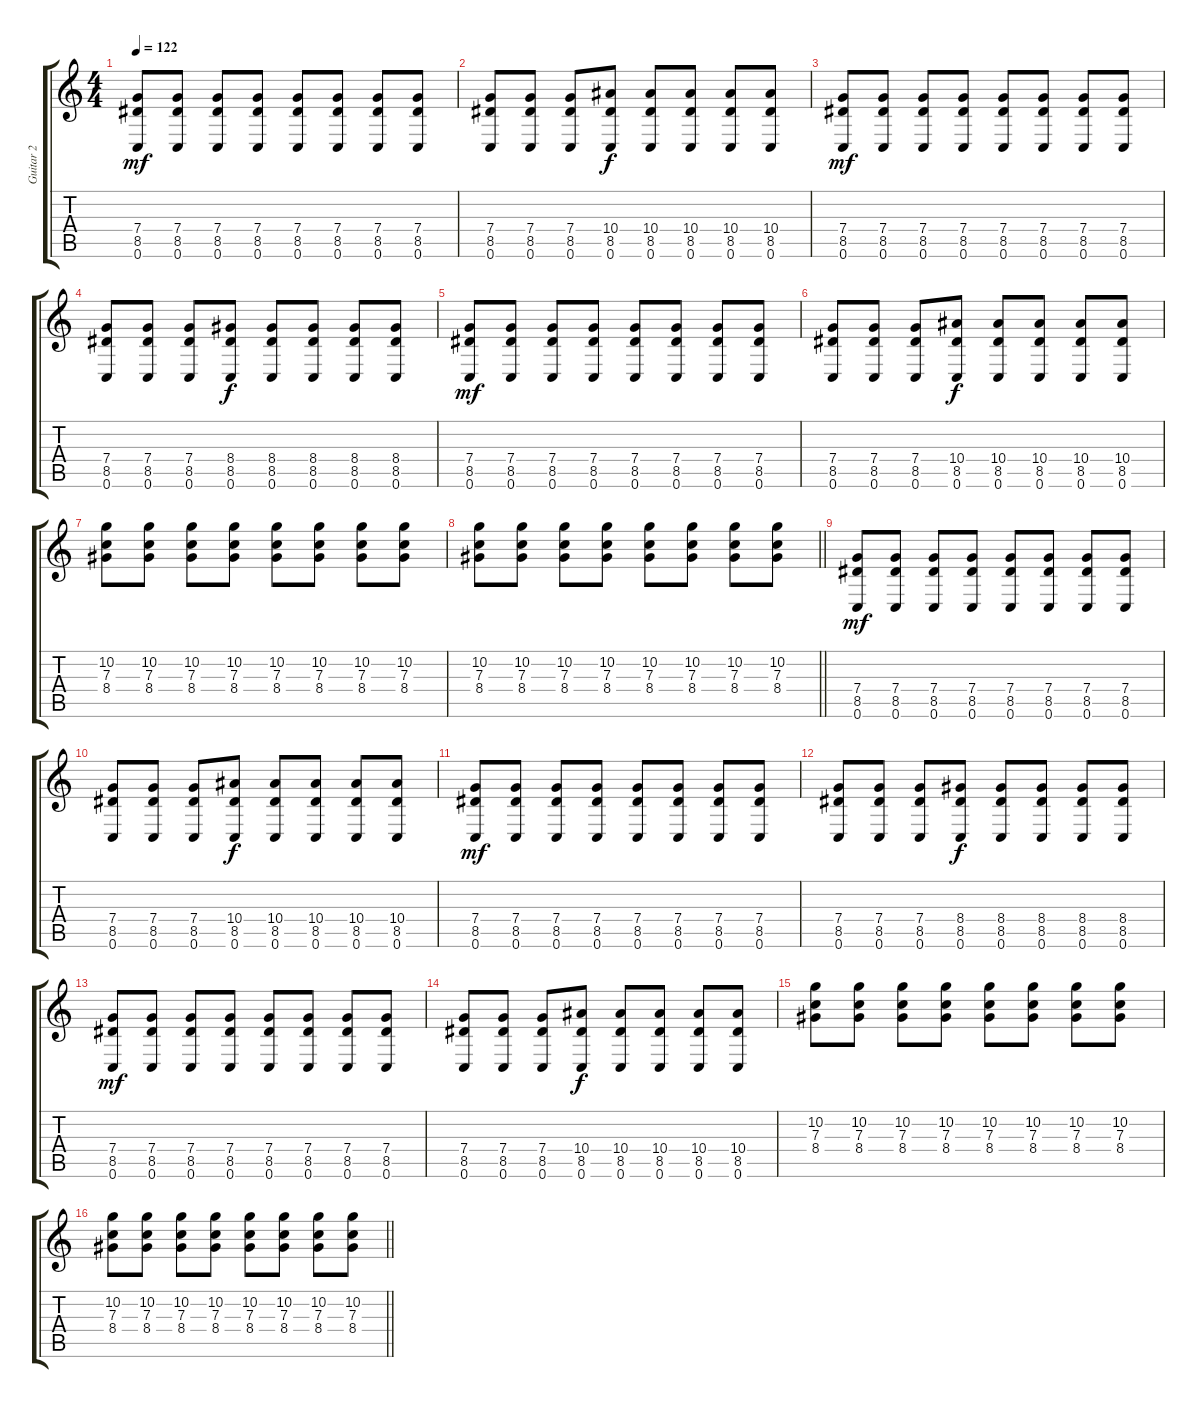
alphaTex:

\track ("Guitar 2" "Guitar 2") {instrument distortionguitar}
\staff {score tabs}
\tuning (D4 A3 F3 C3 G2 C2) {hide}
\ts (4 4)
\tempo 122
\clef g2
\ks c
(7.4 8.5 0.6).8{dy mf} (7.4 8.5 0.6).8 (7.4 8.5 0.6).8 (7.4 8.5 0.6).8 (7.4 8.5 0.6).8 (7.4 8.5 0.6).8 (7.4 8.5 0.6).8 (7.4 8.5 0.6).8 |
(7.4 8.5 0.6).8 (7.4 8.5 0.6).8 (7.4 8.5 0.6).8 (10.4 8.5 0.6).8{dy f} (10.4 8.5 0.6).8 (10.4 8.5 0.6).8 (10.4 8.5 0.6).8 (10.4 8.5 0.6).8 |
(7.4 8.5 0.6).8{dy mf} (7.4 8.5 0.6).8 (7.4 8.5 0.6).8 (7.4 8.5 0.6).8 (7.4 8.5 0.6).8 (7.4 8.5 0.6).8 (7.4 8.5 0.6).8 (7.4 8.5 0.6).8 |
(7.4 8.5 0.6).8 (7.4 8.5 0.6).8 (7.4 8.5 0.6).8 (8.4 8.5 0.6).8{dy f} (8.4 8.5 0.6).8 (8.4 8.5 0.6).8 (8.4 8.5 0.6).8 (8.4 8.5 0.6).8 |
(7.4 8.5 0.6).8{dy mf} (7.4 8.5 0.6).8 (7.4 8.5 0.6).8 (7.4 8.5 0.6).8 (7.4 8.5 0.6).8 (7.4 8.5 0.6).8 (7.4 8.5 0.6).8 (7.4 8.5 0.6).8 |
(7.4 8.5 0.6).8 (7.4 8.5 0.6).8 (7.4 8.5 0.6).8 (10.4 8.5 0.6).8{dy f} (10.4 8.5 0.6).8 (10.4 8.5 0.6).8 (10.4 8.5 0.6).8 (10.4 8.5 0.6).8 |
(10.2 7.3 8.4).8 (10.2 7.3 8.4).8 (10.2 7.3 8.4).8 (10.2 7.3 8.4).8 (10.2 7.3 8.4).8 (10.2 7.3 8.4).8 (10.2 7.3 8.4).8 (10.2 7.3 8.4).8 |
\barLineRight lightlight
(10.2 7.3 8.4).8 (10.2 7.3 8.4).8 (10.2 7.3 8.4).8 (10.2 7.3 8.4).8 (10.2 7.3 8.4).8 (10.2 7.3 8.4).8 (10.2 7.3 8.4).8 (10.2 7.3 8.4).8 |
(7.4 8.5 0.6).8{dy mf} (7.4 8.5 0.6).8 (7.4 8.5 0.6).8 (7.4 8.5 0.6).8 (7.4 8.5 0.6).8 (7.4 8.5 0.6).8 (7.4 8.5 0.6).8 (7.4 8.5 0.6).8 |
(7.4 8.5 0.6).8 (7.4 8.5 0.6).8 (7.4 8.5 0.6).8 (10.4 8.5 0.6).8{dy f} (10.4 8.5 0.6).8 (10.4 8.5 0.6).8 (10.4 8.5 0.6).8 (10.4 8.5 0.6).8 |
(7.4 8.5 0.6).8{dy mf} (7.4 8.5 0.6).8 (7.4 8.5 0.6).8 (7.4 8.5 0.6).8 (7.4 8.5 0.6).8 (7.4 8.5 0.6).8 (7.4 8.5 0.6).8 (7.4 8.5 0.6).8 |
(7.4 8.5 0.6).8 (7.4 8.5 0.6).8 (7.4 8.5 0.6).8 (8.4 8.5 0.6).8{dy f} (8.4 8.5 0.6).8 (8.4 8.5 0.6).8 (8.4 8.5 0.6).8 (8.4 8.5 0.6).8 |
(7.4 8.5 0.6).8{dy mf} (7.4 8.5 0.6).8 (7.4 8.5 0.6).8 (7.4 8.5 0.6).8 (7.4 8.5 0.6).8 (7.4 8.5 0.6).8 (7.4 8.5 0.6).8 (7.4 8.5 0.6).8 |
(7.4 8.5 0.6).8 (7.4 8.5 0.6).8 (7.4 8.5 0.6).8 (10.4 8.5 0.6).8{dy f} (10.4 8.5 0.6).8 (10.4 8.5 0.6).8 (10.4 8.5 0.6).8 (10.4 8.5 0.6).8 |
(10.2 7.3 8.4).8 (10.2 7.3 8.4).8 (10.2 7.3 8.4).8 (10.2 7.3 8.4).8 (10.2 7.3 8.4).8 (10.2 7.3 8.4).8 (10.2 7.3 8.4).8 (10.2 7.3 8.4).8 |
\barLineRight lightlight
(10.2 7.3 8.4).8 (10.2 7.3 8.4).8 (10.2 7.3 8.4).8 (10.2 7.3 8.4).8 (10.2 7.3 8.4).8 (10.2 7.3 8.4).8 (10.2 7.3 8.4).8 (10.2 7.3 8.4).8
